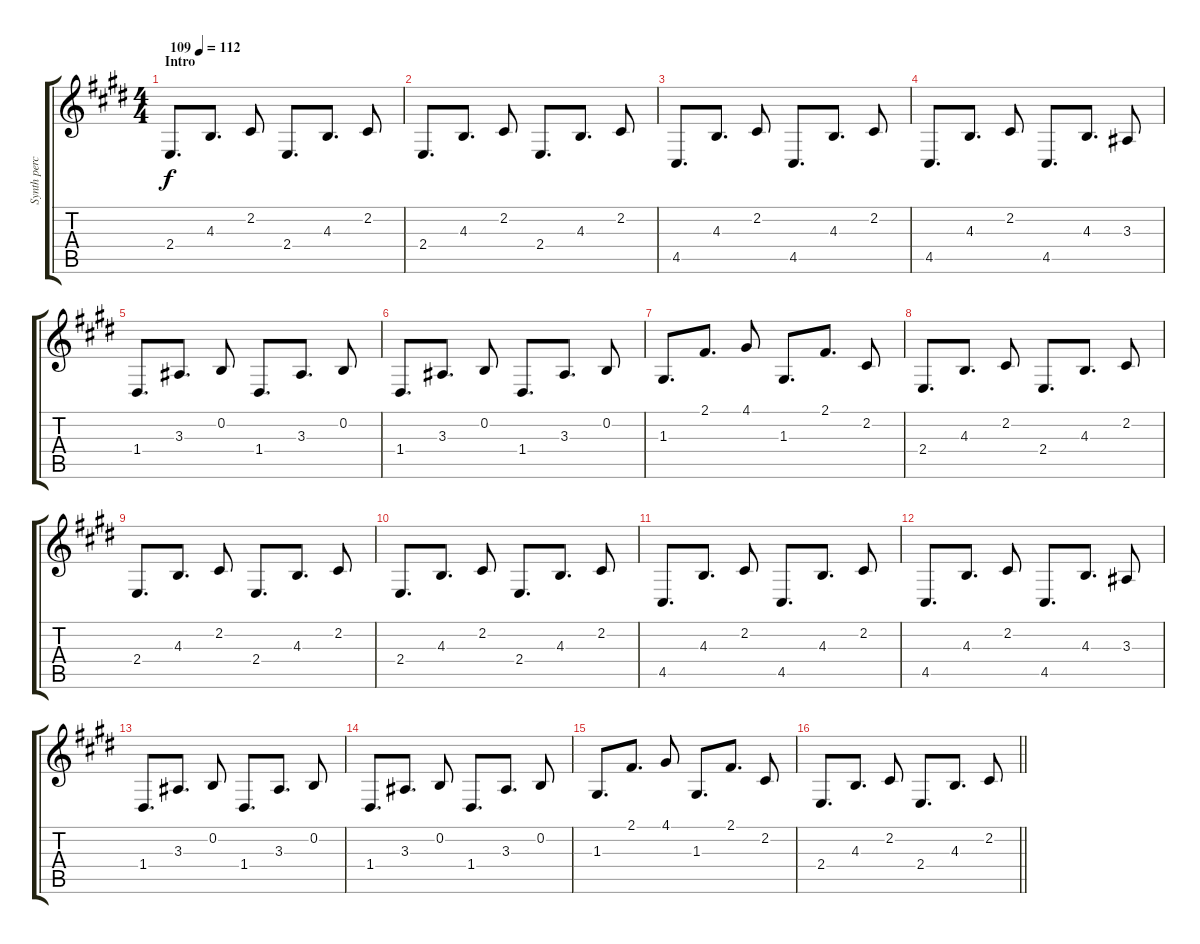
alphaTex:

\track ("Synth perc" "Synth perc") {instrument kalimba}
\staff {score tabs}
\tuning (E4 B3 G3 D3 A2 Db2) {hide}
\ts (4 4)
\section ("" "Intro")
\tempo (112 "109")
\clef g2
\ks e
2.4.8{d dy f instrument kalimba} 4.3.8{d} 2.2.8 2.4.8{d} 4.3.8{d} 2.2.8 |
2.4.8{d} 4.3.8{d} 2.2.8 2.4.8{d} 4.3.8{d} 2.2.8 |
4.5.8{d} 4.3.8{d} 2.2.8 4.5.8{d} 4.3.8{d} 2.2.8 |
4.5.8{d} 4.3.8{d} 2.2.8 4.5.8{d} 4.3.8{d} 3.3.8 |
1.4.8{d} 3.3.8{d} 0.2.8 1.4.8{d} 3.3.8{d} 0.2.8 |
1.4.8{d} 3.3.8{d} 0.2.8 1.4.8{d} 3.3.8{d} 0.2.8 |
1.3.8{d} 2.1.8{d} 4.1.8 1.3.8{d} 2.1.8{d} 2.2.8 |
2.4.8{d} 4.3.8{d} 2.2.8 2.4.8{d} 4.3.8{d} 2.2.8 |
2.4.8{d} 4.3.8{d} 2.2.8 2.4.8{d} 4.3.8{d} 2.2.8 |
2.4.8{d} 4.3.8{d} 2.2.8 2.4.8{d} 4.3.8{d} 2.2.8 |
4.5.8{d} 4.3.8{d} 2.2.8 4.5.8{d} 4.3.8{d} 2.2.8 |
4.5.8{d} 4.3.8{d} 2.2.8 4.5.8{d} 4.3.8{d} 3.3.8 |
1.4.8{d} 3.3.8{d} 0.2.8 1.4.8{d} 3.3.8{d} 0.2.8 |
1.4.8{d} 3.3.8{d} 0.2.8 1.4.8{d} 3.3.8{d} 0.2.8 |
1.3.8{d} 2.1.8{d} 4.1.8 1.3.8{d} 2.1.8{d} 2.2.8 |
\barLineRight lightlight
2.4.8{d} 4.3.8{d} 2.2.8 2.4.8{d} 4.3.8{d} 2.2.8
